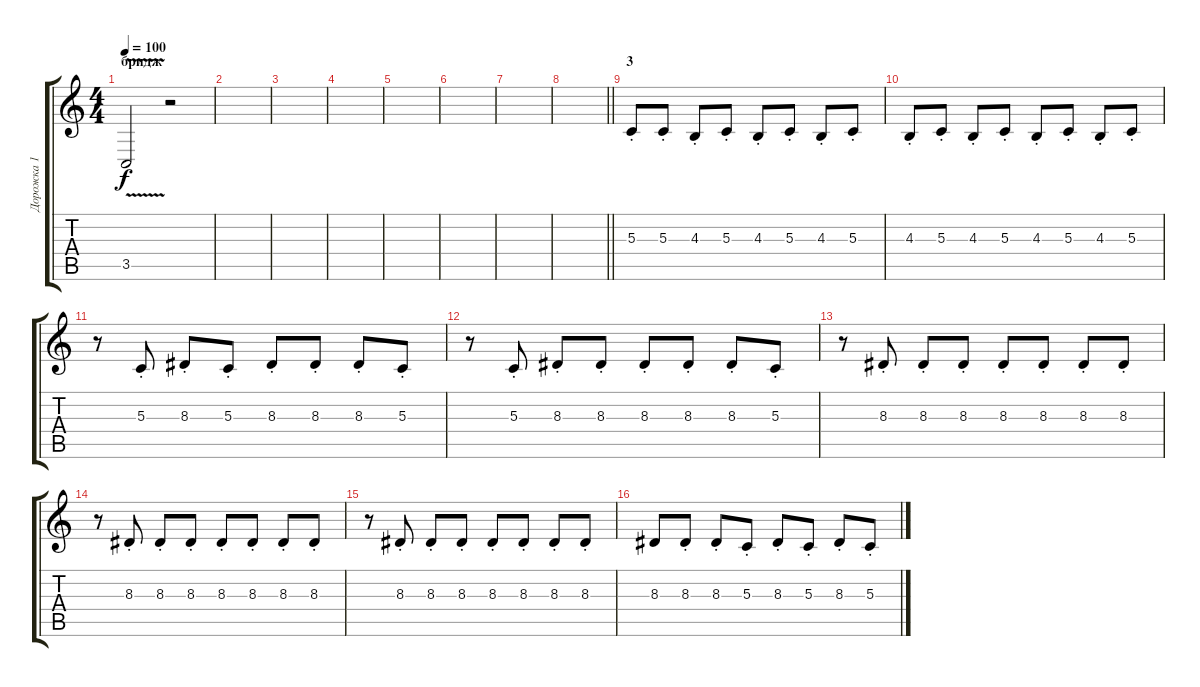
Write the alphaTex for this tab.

\track ("Дорожка 1" "Дорожка 1") {instrument trumpet}
\staff {score tabs}
\tuning (E4 B3 G3 D3 A2 E2) {hide}
\ts (4 4)
\section ("" "бридж")
\tempo 100
\clef g2
\ks c
3.5{v}.2{dy f} r.2 |
|
|
|
|
|
|
\barLineRight lightlight
|
\section ("" "3")
5.3{st}.8 5.3{st}.8 4.3{st}.8 5.3{st}.8 4.3{st}.8 5.3{st}.8 4.3{st}.8 5.3{st}.8 |
4.3{st}.8 5.3{st}.8 4.3{st}.8 5.3{st}.8 4.3{st}.8 5.3{st}.8 4.3{st}.8 5.3{st}.8 |
r.8 5.3{st}.8 8.3{st}.8 5.3{st}.8 8.3{st}.8 8.3{st}.8 8.3{st}.8 5.3{st}.8 |
r.8 5.3{st}.8 8.3{st}.8 8.3{st}.8 8.3{st}.8 8.3{st}.8 8.3{st}.8 5.3{st}.8 |
r.8 8.3{st}.8 8.3{st}.8 8.3{st}.8 8.3{st}.8 8.3{st}.8 8.3{st}.8 8.3{st}.8 |
r.8 8.3{st}.8 8.3{st}.8 8.3{st}.8 8.3{st}.8 8.3{st}.8 8.3{st}.8 8.3{st}.8 |
r.8 8.3{st}.8 8.3{st}.8 8.3{st}.8 8.3{st}.8 8.3{st}.8 8.3{st}.8 8.3{st}.8 |
8.3.8 8.3{st}.8 8.3{st}.8 5.3{st}.8 8.3{st}.8 5.3{st}.8 8.3{st}.8 5.3{st}.8
